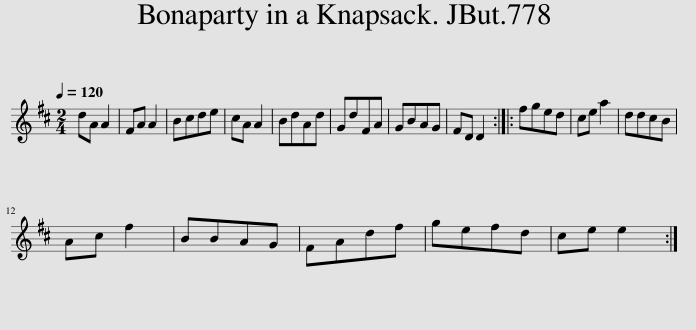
X:1
L:1/8
Q:1/4=120
M:2/4
I:linebreak $
K:D
V:1 treble
V:1
 dA A2 | FA A2 | Bcde | cA A2 | BdAd | %5
 GdFA | GBAG | FD D2 :: fged | ce a2 | %10
 ddcB |$ Ac f2 | BBAG | FAdf | gefd | %15
 ce e2 :| %16
